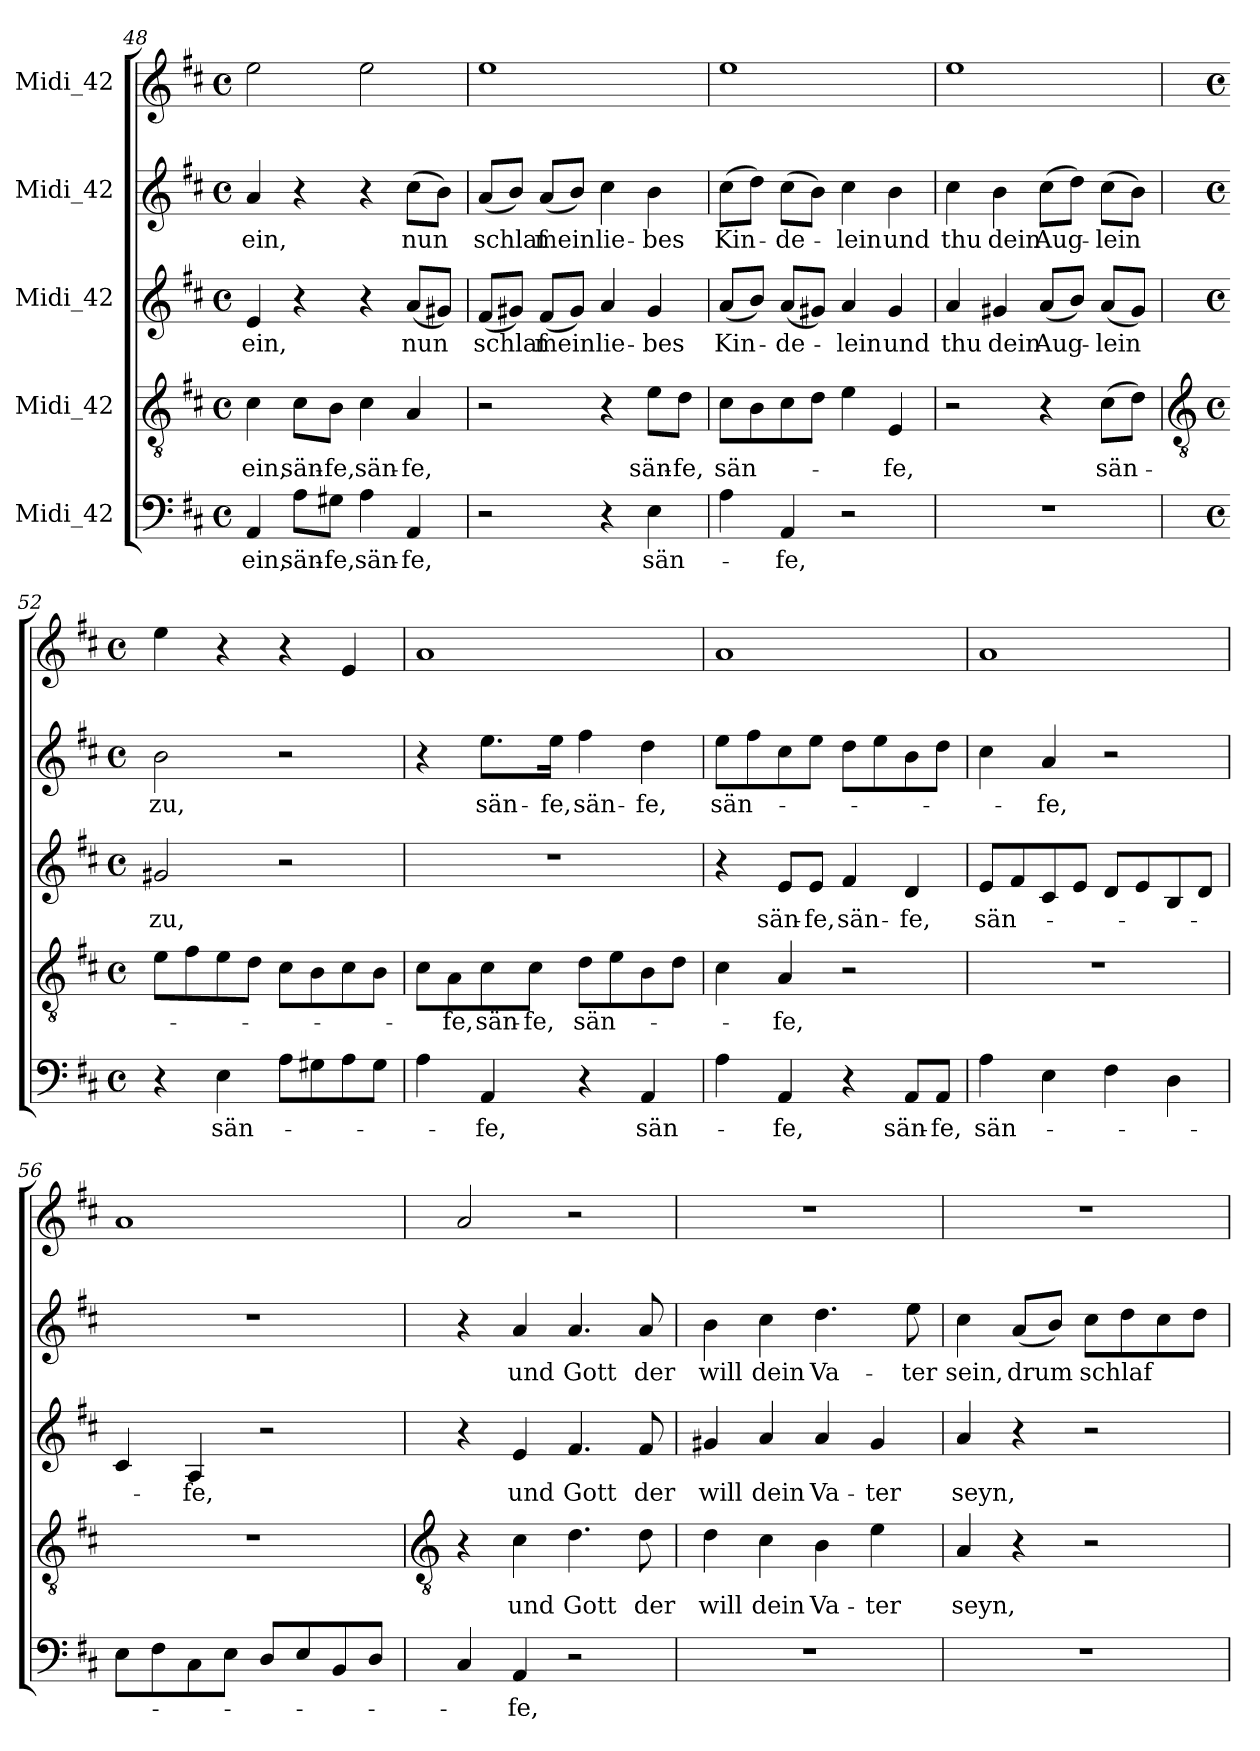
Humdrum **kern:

**kern	**text	**kern	**text	**kern	**text	**kern	**text	**kern
*part5	*part5	*part4	*part4	*part3	*part3	*part2	*part2	*part1
*staff5	*staff5	*staff4	*staff4	*staff3	*staff3	*staff2	*staff2	*staff1
*I"Midi_42	*	*I"Midi_42	*	*I"Midi_42	*	*I"Midi_42	*	*I"Midi_42
*clefF4	*	*clefGv2	*	*clefG2	*	*clefG2	*	*clefG2
*k[f#c#]	*	*k[f#c#]	*	*k[f#c#]	*	*k[f#c#]	*	*k[f#c#]
*D:	*	*D:	*	*D:	*	*D:	*	*D:
*M4/4	*	*M4/4	*	*M4/4	*	*M4/4	*	*M4/4
*met(c)	*	*met(c)	*	*met(c)	*	*met(c)	*	*met(c)
=48	=48	=48	=48	=48	=48	=48	=48	=48
!	!LO:LY:b	!	!LO:LY:b	!	!LO:LY:b	!	!LO:LY:b	!
4AA	ein,	4c#	ein,	4e	ein,	4a	ein,	2ee
!	!LO:LY:b	!	!LO:LY:b	!	!	!	!	!
8AL	sän-	8c#L	sän-	4r	.	4r	.	.
!	!LO:LY:b	!	!LO:LY:b	!	!	!	!	!
8G#XJ	-fe,	8BJ	-fe,	.	.	.	.	.
!	!LO:LY:b	!	!LO:LY:b	!	!	!	!	!
4A	sän-	4c#	sän-	4r	.	4r	.	2ee
!	!LO:LY:b	!	!LO:LY:b	!	!LO:LY:b	!	!LO:LY:b	!
4AA	-fe,	4A	-fe,	(<8aL	nun	(>8cc#L	nun	.
.	.	.	.	8g#XJ)	.	8bJ)	.	.
=49	=49	=49	=49	=49	=49	=49	=49	=49
!	!	!	!	!	!LO:LY:b	!	!LO:LY:b	!
2r	.	2r	.	(<8f#L	schlaf	(<8aL	schlaf	1ee
.	.	.	.	8g#XJ)	.	8bJ)	.	.
!	!	!	!	!	!LO:LY:b	!	!LO:LY:b	!
.	.	.	.	(<8f#L	mein	(<8aL	mein	.
.	.	.	.	8g#J)	.	8bJ)	.	.
!	!	!	!	!	!LO:LY:b	!	!LO:LY:b	!
4r	.	4r	.	4a	lie-	4cc#	lie-	.
!	!LO:LY:b	!	!LO:LY:b	!	!LO:LY:b	!	!LO:LY:b	!
4E	sän-	8eL	sän-	4g#	-bes	4b	-bes	.
!	!	!	!LO:LY:b	!	!	!	!	!
.	.	8dJ	-fe,	.	.	.	.	.
=50	=50	=50	=50	=50	=50	=50	=50	=50
!	!	!	!LO:LY:b	!	!LO:LY:b	!	!LO:LY:b	!
4A	.	8c#L	sän-	(<8aL	Kin-	(>8cc#L	Kin-	1ee
.	.	8B	.	8bJ)	.	8ddJ)	.	.
!	!LO:LY:b	!	!	!	!LO:LY:b	!	!LO:LY:b	!
4AA	-fe,	8c#	.	(<8aL	-de-	(>8cc#L	-de-	.
.	.	8dJ	.	8g#XJ)	.	8bJ)	.	.
!	!	!	!	!	!LO:LY:b	!	!LO:LY:b	!
2r	.	4e	.	4a	-lein	4cc#	-lein	.
!	!	!	!LO:LY:b	!	!LO:LY:b	!	!LO:LY:b	!
.	.	4E	-fe,	4g#	und	4b	und	.
=51	=51	=51	=51	=51	=51	=51	=51	=51
!	!	!	!	!	!LO:LY:b	!	!LO:LY:b	!
1r	.	2r	.	4a	thu	4cc#	thu	1ee
!	!	!	!	!	!LO:LY:b	!	!LO:LY:b	!
.	.	.	.	4g#X	dein	4b	dein	.
!	!	!	!	!	!LO:LY:b	!	!LO:LY:b	!
.	.	4r	.	(<8aL	Aug-	(>8cc#L	Aug-	.
.	.	.	.	8bJ)	.	8ddJ)	.	.
!	!	!	!LO:LY:b	!	!LO:LY:b	!	!LO:LY:b	!
.	.	(>8c#L	sän-	(<8aL	-lein	(>8cc#L	-lein	.
.	.	8dJ)	.	8g#J)	.	8bJ)	.	.
!!LO:LB:g=z
=52	=52	=52	=52	=52	=52	=52	=52	=52
*	*	*clefGv2	*	*	*	*	*	*
*M4/4	*	*M4/4	*	*M4/4	*	*M4/4	*	*M4/4
*met(c)	*	*met(c)	*	*met(c)	*	*met(c)	*	*met(c)
!	!	!	!	!	!LO:LY:b	!	!LO:LY:b	!
4r	.	8eL	.	2g#X	zu,	2b	zu,	4ee
.	.	8f#	.	.	.	.	.	.
!	!LO:LY:b	!	!	!	!	!	!	!
4E	sän-	8e	.	.	.	.	.	4r
.	.	8dJ	.	.	.	.	.	.
8AL	.	8c#L	.	2r	.	2r	.	4r
8G#X	.	8B	.	.	.	.	.	.
8A	.	8c#	.	.	.	.	.	4e
8G#J	.	8BJ	.	.	.	.	.	.
=53	=53	=53	=53	=53	=53	=53	=53	=53
4A	.	8c#L	.	1r	.	4r	.	1a
!	!	!	!LO:LY:b	!	!	!	!	!
.	.	8A	-fe,	.	.	.	.	.
!	!LO:LY:b	!	!LO:LY:b	!	!	!	!LO:LY:b	!
4AA	-fe,	8c#	sän-	.	.	8.eeL	sän-	.
!	!	!	!LO:LY:b	!	!	!	!	!
.	.	8c#J	-fe,	.	.	.	.	.
!	!	!	!	!	!	!	!LO:LY:b	!
.	.	.	.	.	.	16eeJ	-fe,	.
!	!	!	!LO:LY:b	!	!	!	!LO:LY:b	!
4r	.	8dL	sän-	.	.	4ff#	sän-	.
.	.	8e	.	.	.	.	.	.
!	!LO:LY:b	!	!	!	!	!	!LO:LY:b	!
4AA	sän-	8B	.	.	.	4dd	-fe,	.
.	.	8dJ	.	.	.	.	.	.
=54	=54	=54	=54	=54	=54	=54	=54	=54
!	!	!	!	!	!	!	!LO:LY:b	!
4A	.	4c#	.	4r	.	8eeL	sän-	1a
.	.	.	.	.	.	8ff#	.	.
!	!LO:LY:b	!	!LO:LY:b	!	!LO:LY:b	!	!	!
4AA	-fe,	4A	-fe,	8eL	sän-	8cc#	.	.
!	!	!	!	!	!LO:LY:b	!	!	!
.	.	.	.	8eJ	-fe,	8eeJ	.	.
!	!	!	!	!	!LO:LY:b	!	!	!
4r	.	2r	.	4f#	sän-	8ddL	.	.
.	.	.	.	.	.	8ee	.	.
!	!LO:LY:b	!	!	!	!LO:LY:b	!	!	!
8AAL	sän-	.	.	4d	-fe,	8b	.	.
!	!LO:LY:b	!	!	!	!	!	!	!
8AAJ	-fe,	.	.	.	.	8ddJ	.	.
=55	=55	=55	=55	=55	=55	=55	=55	=55
!	!LO:LY:b	!	!	!	!LO:LY:b	!	!	!
4A	sän-	1r	.	8eL	sän-	4cc#	.	1a
.	.	.	.	8f#	.	.	.	.
!	!	!	!	!	!	!	!LO:LY:b	!
4E	.	.	.	8c#	.	4a	-fe,	.
.	.	.	.	8eJ	.	.	.	.
4F#	.	.	.	8dL	.	2r	.	.
.	.	.	.	8e	.	.	.	.
4D	.	.	.	8B	.	.	.	.
.	.	.	.	8dJ	.	.	.	.
=56	=56	=56	=56	=56	=56	=56	=56	=56
8EL	.	1r	.	4c#	.	1r	.	1a
8F#	.	.	.	.	.	.	.	.
!	!	!	!	!	!LO:LY:b	!	!	!
8C#	.	.	.	4A	-fe,	.	.	.
8EJ	.	.	.	.	.	.	.	.
8DL	.	.	.	2r	.	.	.	.
8E	.	.	.	.	.	.	.	.
8BB	.	.	.	.	.	.	.	.
8DJ	.	.	.	.	.	.	.	.
!!LO:LB:g=z
=57	=57	=57	=57	=57	=57	=57	=57	=57
*	*	*clefGv2	*	*	*	*	*	*
4C#	.	4r	.	4r	.	4r	.	2a
!	!LO:LY:b	!	!LO:LY:b	!	!LO:LY:b	!	!LO:LY:b	!
4AA	-fe,	4c#	und	4e	und	4a	und	.
!	!	!	!LO:LY:b	!	!LO:LY:b	!	!LO:LY:b	!
2r	.	4.d	Gott	4.f#	Gott	4.a	Gott	2r
!	!	!	!LO:LY:b	!	!LO:LY:b	!	!LO:LY:b	!
.	.	8d	der	8f#	der	8a	der	.
=58	=58	=58	=58	=58	=58	=58	=58	=58
!	!	!	!LO:LY:b	!	!LO:LY:b	!	!LO:LY:b	!
1r	.	4d	will	4g#X	will	4b	will	1r
!	!	!	!LO:LY:b	!	!LO:LY:b	!	!LO:LY:b	!
.	.	4c#	dein	4a	dein	4cc#	dein	.
!	!	!	!LO:LY:b	!	!LO:LY:b	!	!LO:LY:b	!
.	.	4B	Va-	4a	Va-	4.dd	Va-	.
!	!	!	!LO:LY:b	!	!LO:LY:b	!	!	!
.	.	4e	-ter	4g#	-ter	.	.	.
!	!	!	!	!	!	!	!LO:LY:b	!
.	.	.	.	.	.	8ee	-ter	.
=59	=59	=59	=59	=59	=59	=59	=59	=59
!	!	!	!LO:LY:b	!	!LO:LY:b	!	!LO:LY:b	!
1r	.	4A	seyn,	4a	seyn,	4cc#	sein,	1r
!	!	!	!	!	!	!	!LO:LY:b	!
.	.	4r	.	4r	.	(<8aL	drum	.
.	.	.	.	.	.	8bJ)	.	.
!	!	!	!	!	!	!	!LO:LY:b	!
.	.	2r	.	2r	.	8cc#L	schlaf	.
.	.	.	.	.	.	8dd	.	.
.	.	.	.	.	.	8cc#	.	.
.	.	.	.	.	.	8ddJ	.	.
=	=	=	=	=	=	=	=	=
*-	*-	*-	*-	*-	*-	*-	*-	*-
